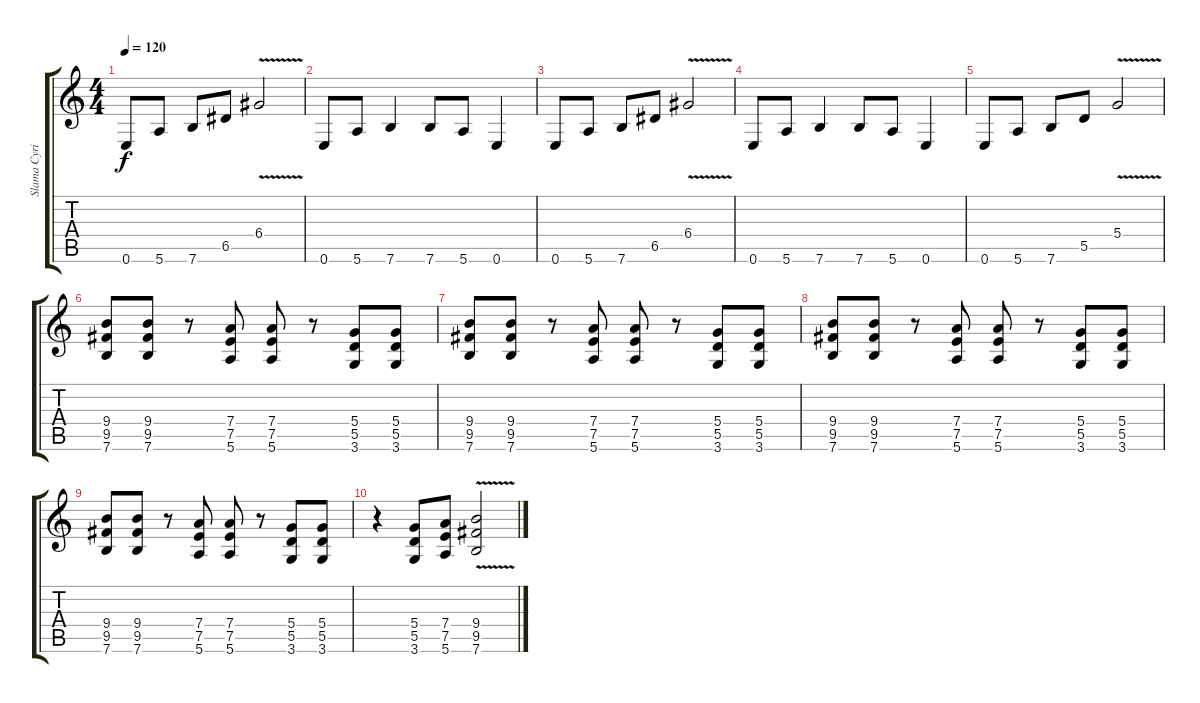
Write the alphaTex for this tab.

\track ("Slama Cyril" "Slama Cyri") {instrument distortionguitar}
\staff {score tabs}
\tuning (E4 B3 G3 D3 A2 E2) {hide}
\ts (4 4)
\tempo 120
\clef g2
\ks c
0.6.8{dy f} 5.6.8 7.6.8 6.5.8 6.4{v}.2 |
0.6.8 5.6.8 7.6.4 7.6.8 5.6.8 0.6.4 |
0.6.8 5.6.8 7.6.8 6.5.8 6.4{v}.2 |
0.6.8 5.6.8 7.6.4 7.6.8 5.6.8 0.6.4 |
0.6.8 5.6.8 7.6.8 5.5.8 5.4{v}.2 |
(9.4 9.5 7.6).8 (9.4 9.5 7.6).8 r.8 (7.4 7.5 5.6).8 (7.4 7.5 5.6).8 r.8 (5.4 5.5 3.6).8 (5.4 5.5 3.6).8 |
(9.4 9.5 7.6).8 (9.4 9.5 7.6).8 r.8 (7.4 7.5 5.6).8 (7.4 7.5 5.6).8 r.8 (5.4 5.5 3.6).8 (5.4 5.5 3.6).8 |
(9.4 9.5 7.6).8 (9.4 9.5 7.6).8 r.8 (7.4 7.5 5.6).8 (7.4 7.5 5.6).8 r.8 (5.4 5.5 3.6).8 (5.4 5.5 3.6).8 |
(9.4 9.5 7.6).8 (9.4 9.5 7.6).8 r.8 (7.4 7.5 5.6).8 (7.4 7.5 5.6).8 r.8 (5.4 5.5 3.6).8 (5.4 5.5 3.6).8 |
r.4 (5.4 5.5 3.6).8 (7.4 7.5 5.6).8 (9.4 9.5 7.6{v}).2
